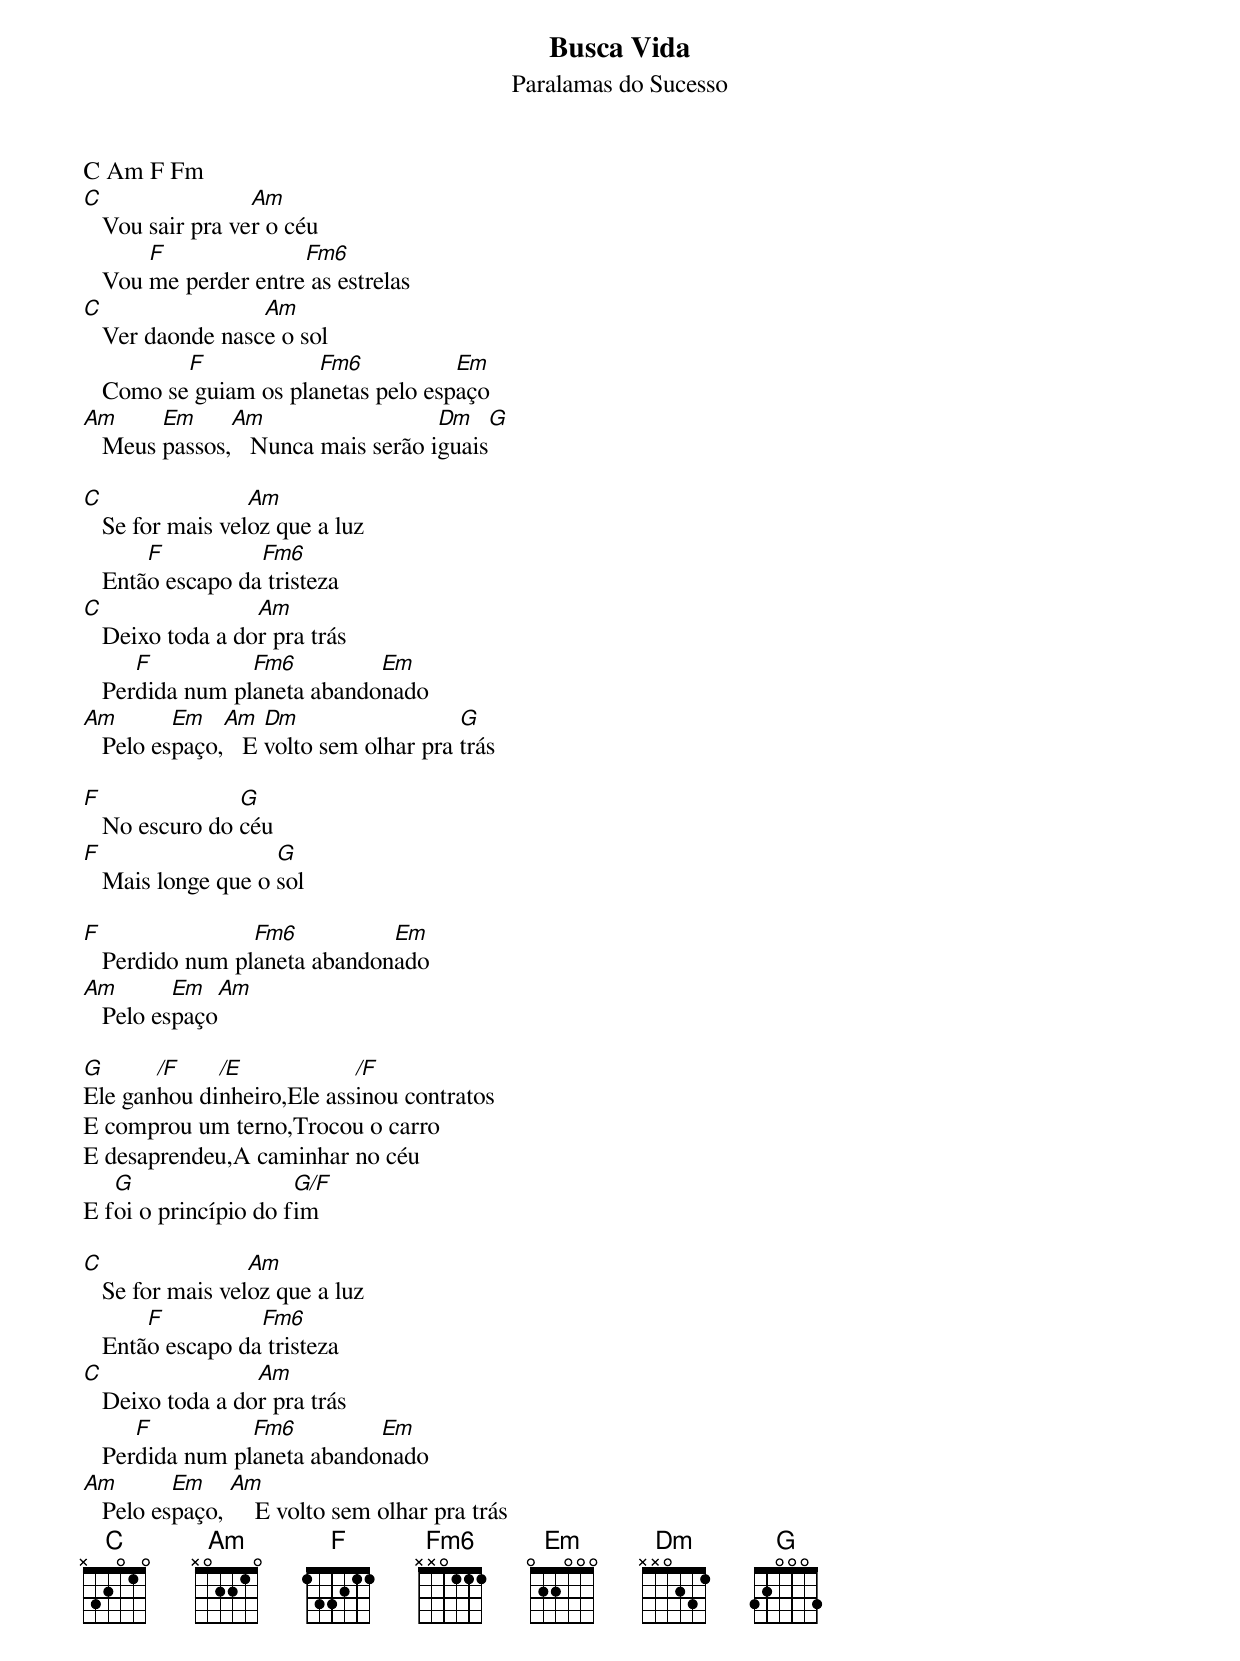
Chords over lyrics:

Busca Vida
Paralamas do Sucesso

C Am F Fm
C                 Am
   Vou sair pra ver o céu
       F              Fm6
   Vou me perder entre as estrelas
C                 Am
   Ver daonde nasce o sol
          F            Fm6           Em
   Como se guiam os planetas pelo espaço
Am      Em     Am                   Dm     G
   Meus passos,   Nunca mais serão iguais

C                 Am
   Se for mais veloz que a luz
       F          Fm6
   Então escapo da tristeza
C                 Am
   Deixo toda a dor pra trás
      F          Fm6         Em
   Perdida num planeta abandonado
Am        Em   Am   Dm                  G
   Pelo espaço,   E volto sem olhar pra trás

F               G
   No escuro do céu
F                   G
   Mais longe que o sol

F                Fm6          Em
   Perdido num planeta abandonado
Am        Em        Am
   Pelo espaço

G      /F    /E            /F
Ele ganhou dinheiro,Ele assinou contratos
E comprou um terno,Trocou o carro
E desaprendeu,A caminhar no céu
   G                  G/F
E foi o princípio do fim

C                 Am
   Se for mais veloz que a luz
       F          Fm6
   Então escapo da tristeza
C                 Am
   Deixo toda a dor pra trás
      F          Fm6         Em
   Perdida num planeta abandonado
Am        Em    Am
   Pelo espaço,     E volto sem olhar pra trás
